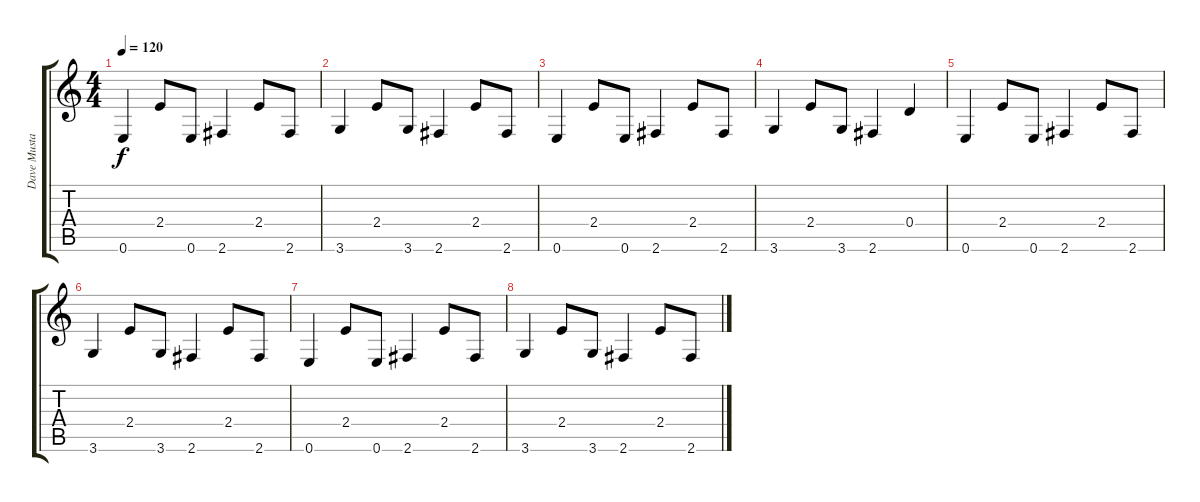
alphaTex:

\track ("Dave Mustaine" "Dave Musta") {instrument distortionguitar}
\staff {score tabs}
\tuning (E4 B3 G3 D3 A2 E2) {hide}
\ts (4 4)
\tempo 120
\clef g2
\ks c
0.6.4{dy f} 2.4.8 0.6.8 2.6.4 2.4.8 2.6.8 |
3.6.4 2.4.8 3.6.8 2.6.4 2.4.8 2.6.8 |
0.6.4 2.4.8 0.6.8 2.6.4 2.4.8 2.6.8 |
3.6.4 2.4.8 3.6.8 2.6.4 0.4.4 |
0.6.4 2.4.8 0.6.8 2.6.4 2.4.8 2.6.8 |
3.6.4 2.4.8 3.6.8 2.6.4 2.4.8 2.6.8 |
0.6.4 2.4.8 0.6.8 2.6.4 2.4.8 2.6.8 |
3.6.4 2.4.8 3.6.8 2.6.4 2.4.8 2.6.8
